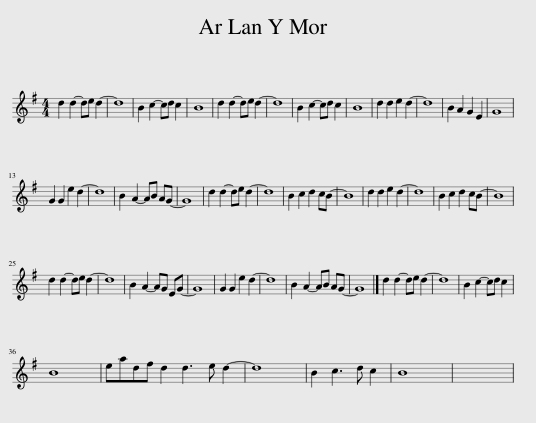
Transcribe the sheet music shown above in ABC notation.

X:1
L:1/8
M:4/4
I:linebreak $
K:G
V:1 treble
V:1
 d2 d2- de d2- | d8 | B2 c2- cd c2 | B8 | d2 d2- de d2- | %5
 d8 | B2 c2- cd c2 | B8 | d2 d2 e2 d2- | d8 | %10
 B2 A2 G2 E2 | G8 |$ G2 G2 e2 d2- | d8 | B2 A2- AB AG- | %15
 G8 | d2 d2- de d2- | d8 | B2 c2 d2 cB- | B8 | %20
 d2 d2 e2 d2- | d8 | B2 c2 d2 cB- | B8 |$ d2 d2- de d2- | %25
 d8 | B2 A2- AG EG- | G8 | G2 G2 e2 d2- | d8 | %30
 B2 A2- AB AG- | G8 |] d2 d2- de d2- | d8 | B2 c2- cd c2 |$ %35
 B8 | eadf d2 d3 e d2- | d8 | B2 c3 d c2 | B8 | %40
 x8 | %41
